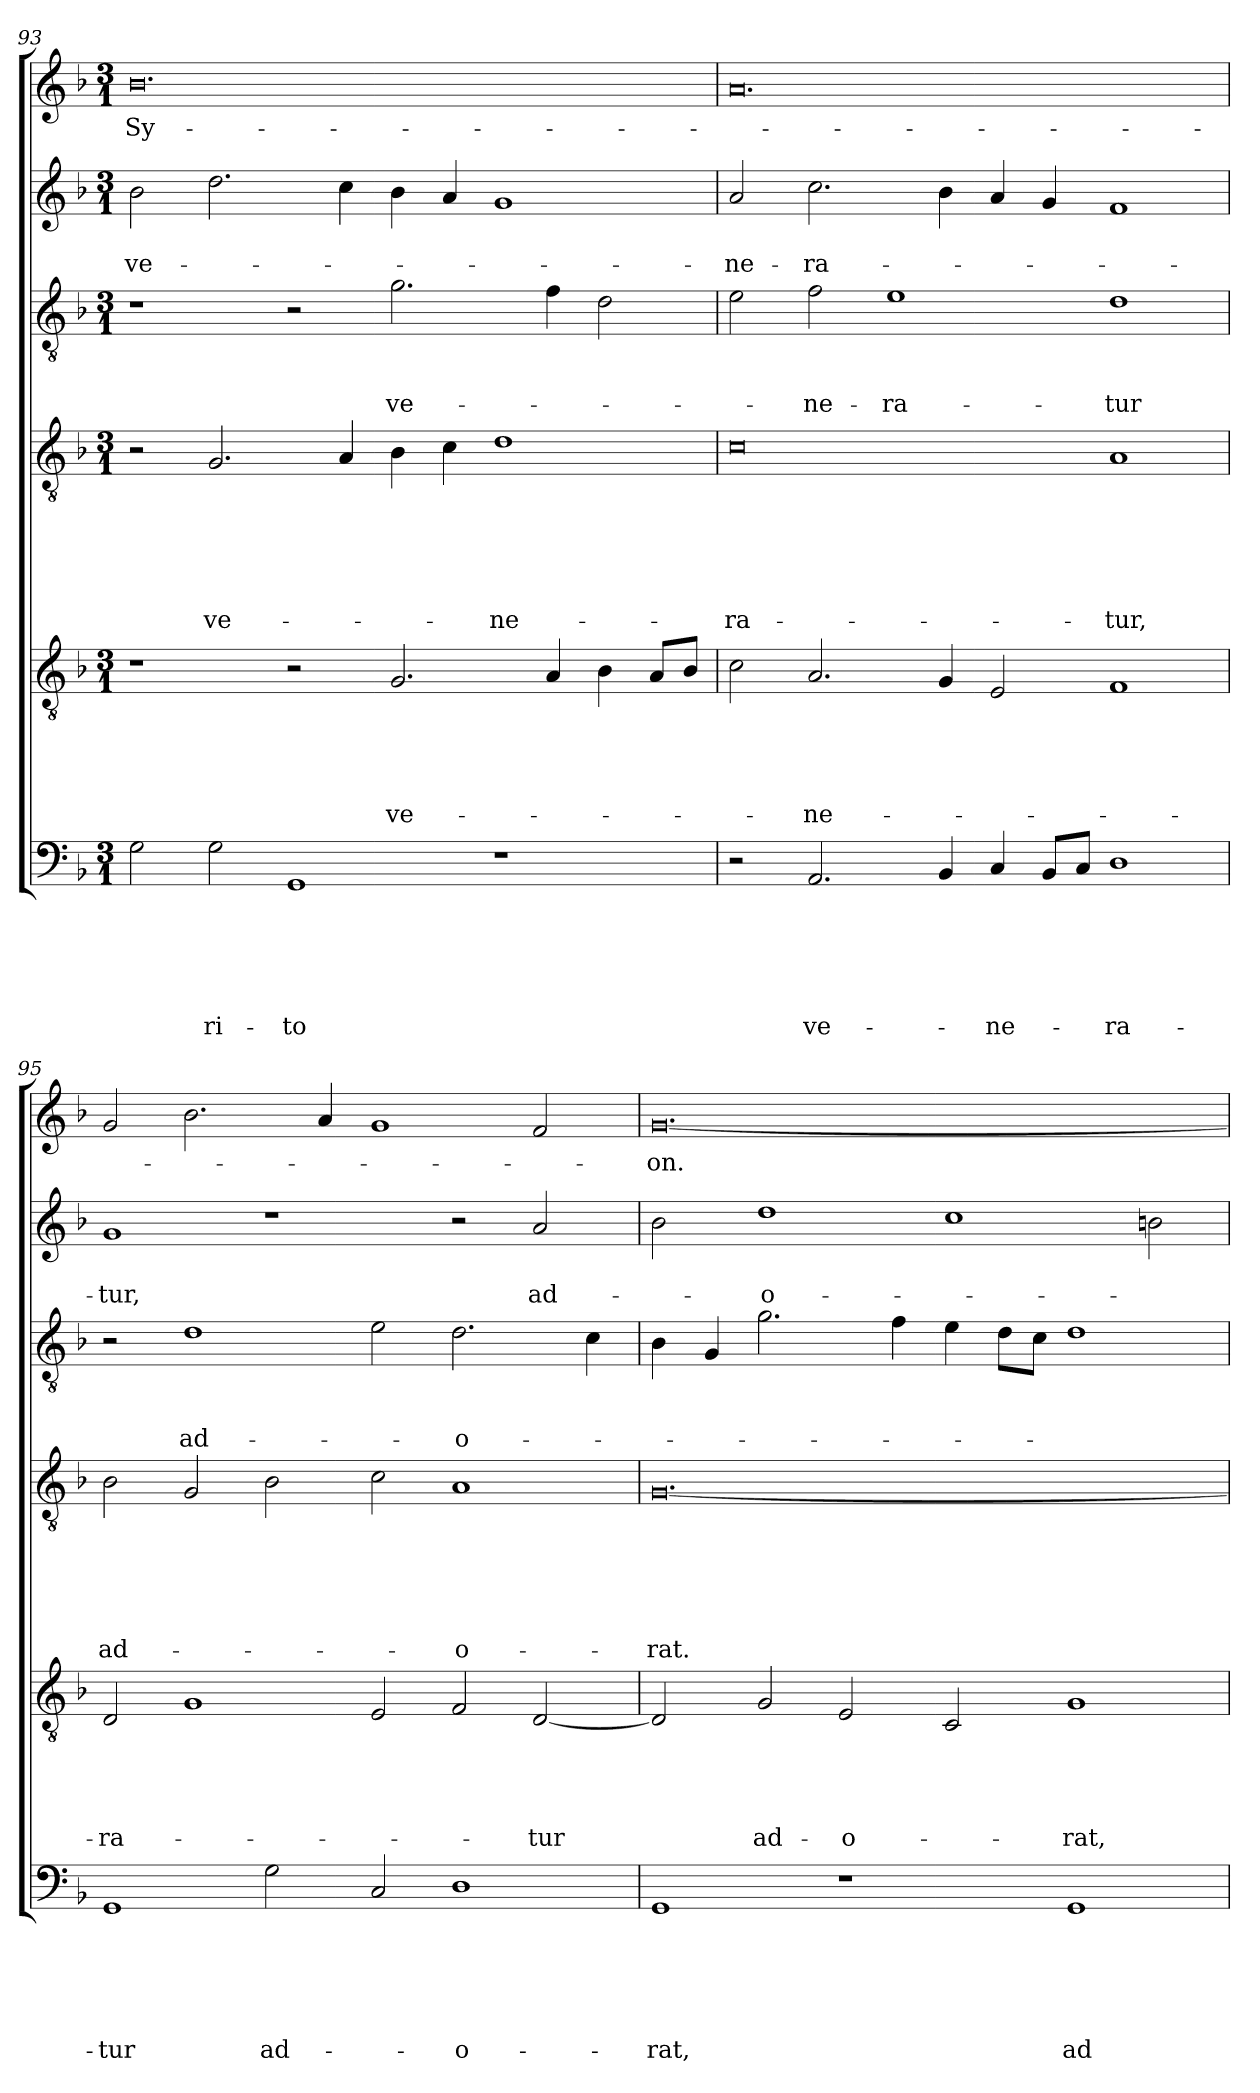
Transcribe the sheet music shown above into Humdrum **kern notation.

**kern	**text	**text	**text	**text	**text	**text	**kern	**text	**text	**text	**text	**text	**kern	**text	**text	**text	**text	**text	**text	**kern	**text	**text	**text	**kern	**text	**text	**kern	**text
*part6	*part6	*part6	*part6	*part6	*part6	*part6	*part5	*part5	*part5	*part5	*part5	*part5	*part4	*part4	*part4	*part4	*part4	*part4	*part4	*part3	*part3	*part3	*part3	*part2	*part2	*part2	*part1	*part1
*staff6	*staff6	*staff6	*staff6	*staff6	*staff6	*staff6	*staff5	*staff5	*staff5	*staff5	*staff5	*staff5	*staff4	*staff4	*staff4	*staff4	*staff4	*staff4	*staff4	*staff3	*staff3	*staff3	*staff3	*staff2	*staff2	*staff2	*staff1	*staff1
*clefF4	*	*	*	*	*	*	*clefGv2	*	*	*	*	*	*clefGv2	*	*	*	*	*	*	*clefGv2	*	*	*	*clefG2	*	*	*clefG2	*
*k[b-]	*	*	*	*	*	*	*k[b-]	*	*	*	*	*	*k[b-]	*	*	*	*	*	*	*k[b-]	*	*	*	*k[b-]	*	*	*k[b-]	*
*F:	*	*	*	*	*	*	*F:	*	*	*	*	*	*F:	*	*	*	*	*	*	*F:	*	*	*	*F:	*	*	*F:	*
*M3/1	*	*	*	*	*	*	*M3/1	*	*	*	*	*	*M3/1	*	*	*	*	*	*	*M3/1	*	*	*	*M3/1	*	*	*M3/1	*
=93	=93	=93	=93	=93	=93	=93	=93	=93	=93	=93	=93	=93	=93	=93	=93	=93	=93	=93	=93	=93	=93	=93	=93	=93	=93	=93	=93	=93
!	!	!	!	!	!	!	!	!	!	!	!	!	!	!	!	!	!	!	!	!	!	!	!	!	!	!LO:LY:b	!	!LO:LY:b
2G\	.	.	.	.	.	.	1r	.	.	.	.	.	2r	.	.	.	.	.	.	1r	.	.	.	2b-\	.	ve-	0.b-	Sy-
!	!	!	!	!	!	!LO:LY:b	!	!	!	!	!	!	!	!	!	!	!	!	!LO:LY:b	!	!	!	!	!	!	!	!	!
2G\	.	.	.	.	.	-ri-	.	.	.	.	.	.	2.G/	.	.	.	.	.	ve-	.	.	.	.	2.dd\	.	.	.	.
!	!	!	!	!	!	!LO:LY:b	!	!	!	!	!	!	!	!	!	!	!	!	!	!	!	!	!	!	!	!	!	!
1GG	.	.	.	.	.	-to	2r	.	.	.	.	.	.	.	.	.	.	.	.	2r	.	.	.	.	.	.	.	.
.	.	.	.	.	.	.	.	.	.	.	.	.	4A/	.	.	.	.	.	.	.	.	.	.	4cc\	.	.	.	.
!	!	!	!	!	!	!	!	!	!	!	!	!LO:LY:b	!	!	!	!	!	!	!	!	!	!	!LO:LY:b	!	!	!	!	!
.	.	.	.	.	.	.	2.G/	.	.	.	.	ve-	4B-\	.	.	.	.	.	.	2.g\	.	.	ve-	4b-\	.	.	.	.
.	.	.	.	.	.	.	.	.	.	.	.	.	4c\	.	.	.	.	.	.	.	.	.	.	4a/	.	.	.	.
!	!	!	!	!	!	!	!	!	!	!	!	!	!	!	!	!	!	!	!LO:LY:b	!	!	!	!	!	!	!	!	!
1r	.	.	.	.	.	.	.	.	.	.	.	.	1d	.	.	.	.	.	-ne-	.	.	.	.	1g	.	.	.	.
.	.	.	.	.	.	.	4A/	.	.	.	.	.	.	.	.	.	.	.	.	4f\	.	.	.	.	.	.	.	.
.	.	.	.	.	.	.	4B-\	.	.	.	.	.	.	.	.	.	.	.	.	2d\	.	.	.	.	.	.	.	.
.	.	.	.	.	.	.	8A/L	.	.	.	.	.	.	.	.	.	.	.	.	.	.	.	.	.	.	.	.	.
.	.	.	.	.	.	.	8B-/J	.	.	.	.	.	.	.	.	.	.	.	.	.	.	.	.	.	.	.	.	.
=94	=94	=94	=94	=94	=94	=94	=94	=94	=94	=94	=94	=94	=94	=94	=94	=94	=94	=94	=94	=94	=94	=94	=94	=94	=94	=94	=94	=94
!	!	!	!	!	!	!	!	!	!	!	!	!	!	!	!	!	!	!	!LO:LY:b	!	!	!	!	!	!	!LO:LY:b	!	!
2r	.	.	.	.	.	.	2c\	.	.	.	.	.	0c	.	.	.	.	.	-ra-	2e\	.	.	.	2a/	.	-ne-	0.a	.
!	!	!	!	!	!	!LO:LY:b	!	!	!	!	!	!LO:LY:b	!	!	!	!	!	!	!	!	!	!	!LO:LY:b	!	!	!LO:LY:b	!	!
2.AA/	.	.	.	.	.	ve-	2.A/	.	.	.	.	-ne-	.	.	.	.	.	.	.	2f\	.	.	-ne-	2.cc\	.	-ra-	.	.
!	!	!	!	!	!	!	!	!	!	!	!	!	!	!	!	!	!	!	!	!	!	!	!LO:LY:b	!	!	!	!	!
.	.	.	.	.	.	.	.	.	.	.	.	.	.	.	.	.	.	.	.	1e	.	.	-ra-	.	.	.	.	.
4BB-/	.	.	.	.	.	.	4G/	.	.	.	.	.	.	.	.	.	.	.	.	.	.	.	.	4b-\	.	.	.	.
!	!	!	!	!	!	!LO:LY:b	!	!	!	!	!	!	!	!	!	!	!	!	!	!	!	!	!	!	!	!	!	!
4C/	.	.	.	.	.	-ne-	2E/	.	.	.	.	.	.	.	.	.	.	.	.	.	.	.	.	4a/	.	.	.	.
8BB-/L	.	.	.	.	.	.	.	.	.	.	.	.	.	.	.	.	.	.	.	.	.	.	.	4g/	.	.	.	.
8C/J	.	.	.	.	.	.	.	.	.	.	.	.	.	.	.	.	.	.	.	.	.	.	.	.	.	.	.	.
!	!	!	!	!	!	!LO:LY:b	!	!	!	!	!	!	!	!	!	!	!	!	!LO:LY:b	!	!	!	!LO:LY:b	!	!	!	!	!
1D	.	.	.	.	.	-ra-	1F	.	.	.	.	.	1A	.	.	.	.	.	-tur,	1d	.	.	-tur	1f	.	.	.	.
=95	=95	=95	=95	=95	=95	=95	=95	=95	=95	=95	=95	=95	=95	=95	=95	=95	=95	=95	=95	=95	=95	=95	=95	=95	=95	=95	=95	=95
!	!	!	!	!	!	!LO:LY:b	!	!	!	!	!	!LO:LY:b	!	!	!	!	!	!	!LO:LY:b	!	!	!	!	!	!	!LO:LY:b	!	!
1GG	.	.	.	.	.	-tur	2D/	.	.	.	.	-ra-	2B-\	.	.	.	.	.	ad-	2r	.	.	.	1g	.	-tur,	2g/	.
!	!	!	!	!	!	!	!	!	!	!	!	!	!	!	!	!	!	!	!	!	!	!	!LO:LY:b	!	!	!	!	!
.	.	.	.	.	.	.	1G	.	.	.	.	.	2G/	.	.	.	.	.	.	1d	.	.	ad-	.	.	.	2.b-\	.
!	!	!	!	!	!	!LO:LY:b	!	!	!	!	!	!	!	!	!	!	!	!	!	!	!	!	!	!	!	!	!	!
2G\	.	.	.	.	.	ad-	.	.	.	.	.	.	2B-\	.	.	.	.	.	.	.	.	.	.	1r	.	.	.	.
.	.	.	.	.	.	.	.	.	.	.	.	.	.	.	.	.	.	.	.	.	.	.	.	.	.	.	4a/	.
2C/	.	.	.	.	.	.	2E/	.	.	.	.	.	2c\	.	.	.	.	.	.	2e\	.	.	.	.	.	.	1g	.
!	!	!	!	!	!	!LO:LY:b	!	!	!	!	!	!	!	!	!	!	!	!	!LO:LY:b	!	!	!	!LO:LY:b	!	!	!	!	!
1D	.	.	.	.	.	-o-	2F/	.	.	.	.	.	1A	.	.	.	.	.	-o-	2.d\	.	.	-o-	2r	.	.	.	.
!	!	!	!	!	!	!	!	!	!	!	!	!LO:LY:b	!	!	!	!	!	!	!	!	!	!	!	!	!	!LO:LY:b	!	!
.	.	.	.	.	.	.	[2D/	.	.	.	.	-tur	.	.	.	.	.	.	.	.	.	.	.	2a/	.	ad-	2f/	.
.	.	.	.	.	.	.	.	.	.	.	.	.	.	.	.	.	.	.	.	4c\	.	.	.	.	.	.	.	.
!!LO:LB:g=z
=96	=96	=96	=96	=96	=96	=96	=96	=96	=96	=96	=96	=96	=96	=96	=96	=96	=96	=96	=96	=96	=96	=96	=96	=96	=96	=96	=96	=96
!	!	!	!	!	!	!LO:LY:b	!	!	!	!	!	!	!	!	!	!	!	!	!LO:LY:b	!	!	!	!	!	!	!	!	!LO:LY:b
1GG	.	.	.	.	.	-rat,	2D/]	.	.	.	.	.	[0.G	.	.	.	.	.	-rat.	4B-\	.	.	.	2b-\	.	.	[0.g	-on.
.	.	.	.	.	.	.	.	.	.	.	.	.	.	.	.	.	.	.	.	4G/	.	.	.	.	.	.	.	.
!	!	!	!	!	!	!	!	!	!	!	!	!LO:LY:b	!	!	!	!	!	!	!	!	!	!	!	!	!	!LO:LY:b	!	!
.	.	.	.	.	.	.	2G/	.	.	.	.	ad-	.	.	.	.	.	.	.	2.g\	.	.	.	1dd	.	-o-	.	.
!	!	!	!	!	!	!	!	!	!	!	!	!LO:LY:b	!	!	!	!	!	!	!	!	!	!	!	!	!	!	!	!
1r	.	.	.	.	.	.	2E/	.	.	.	.	-o-	.	.	.	.	.	.	.	.	.	.	.	.	.	.	.	.
.	.	.	.	.	.	.	.	.	.	.	.	.	.	.	.	.	.	.	.	4f\	.	.	.	.	.	.	.	.
.	.	.	.	.	.	.	2C/	.	.	.	.	.	.	.	.	.	.	.	.	4e\	.	.	.	1cc	.	.	.	.
.	.	.	.	.	.	.	.	.	.	.	.	.	.	.	.	.	.	.	.	8d\L	.	.	.	.	.	.	.	.
.	.	.	.	.	.	.	.	.	.	.	.	.	.	.	.	.	.	.	.	8c\J	.	.	.	.	.	.	.	.
!	!	!	!	!	!	!LO:LY:b	!	!	!	!	!	!LO:LY:b	!	!	!	!	!	!	!	!	!	!	!	!	!	!	!	!
1GG	.	.	.	.	.	ad-	1G	.	.	.	.	-rat,	.	.	.	.	.	.	.	1d	.	.	.	.	.	.	.	.
.	.	.	.	.	.	.	.	.	.	.	.	.	.	.	.	.	.	.	.	.	.	.	.	2b\	.	.	.	.
=	=	=	=	=	=	=	=	=	=	=	=	=	=	=	=	=	=	=	=	=	=	=	=	=	=	=	=	=
*-	*-	*-	*-	*-	*-	*-	*-	*-	*-	*-	*-	*-	*-	*-	*-	*-	*-	*-	*-	*-	*-	*-	*-	*-	*-	*-	*-	*-
